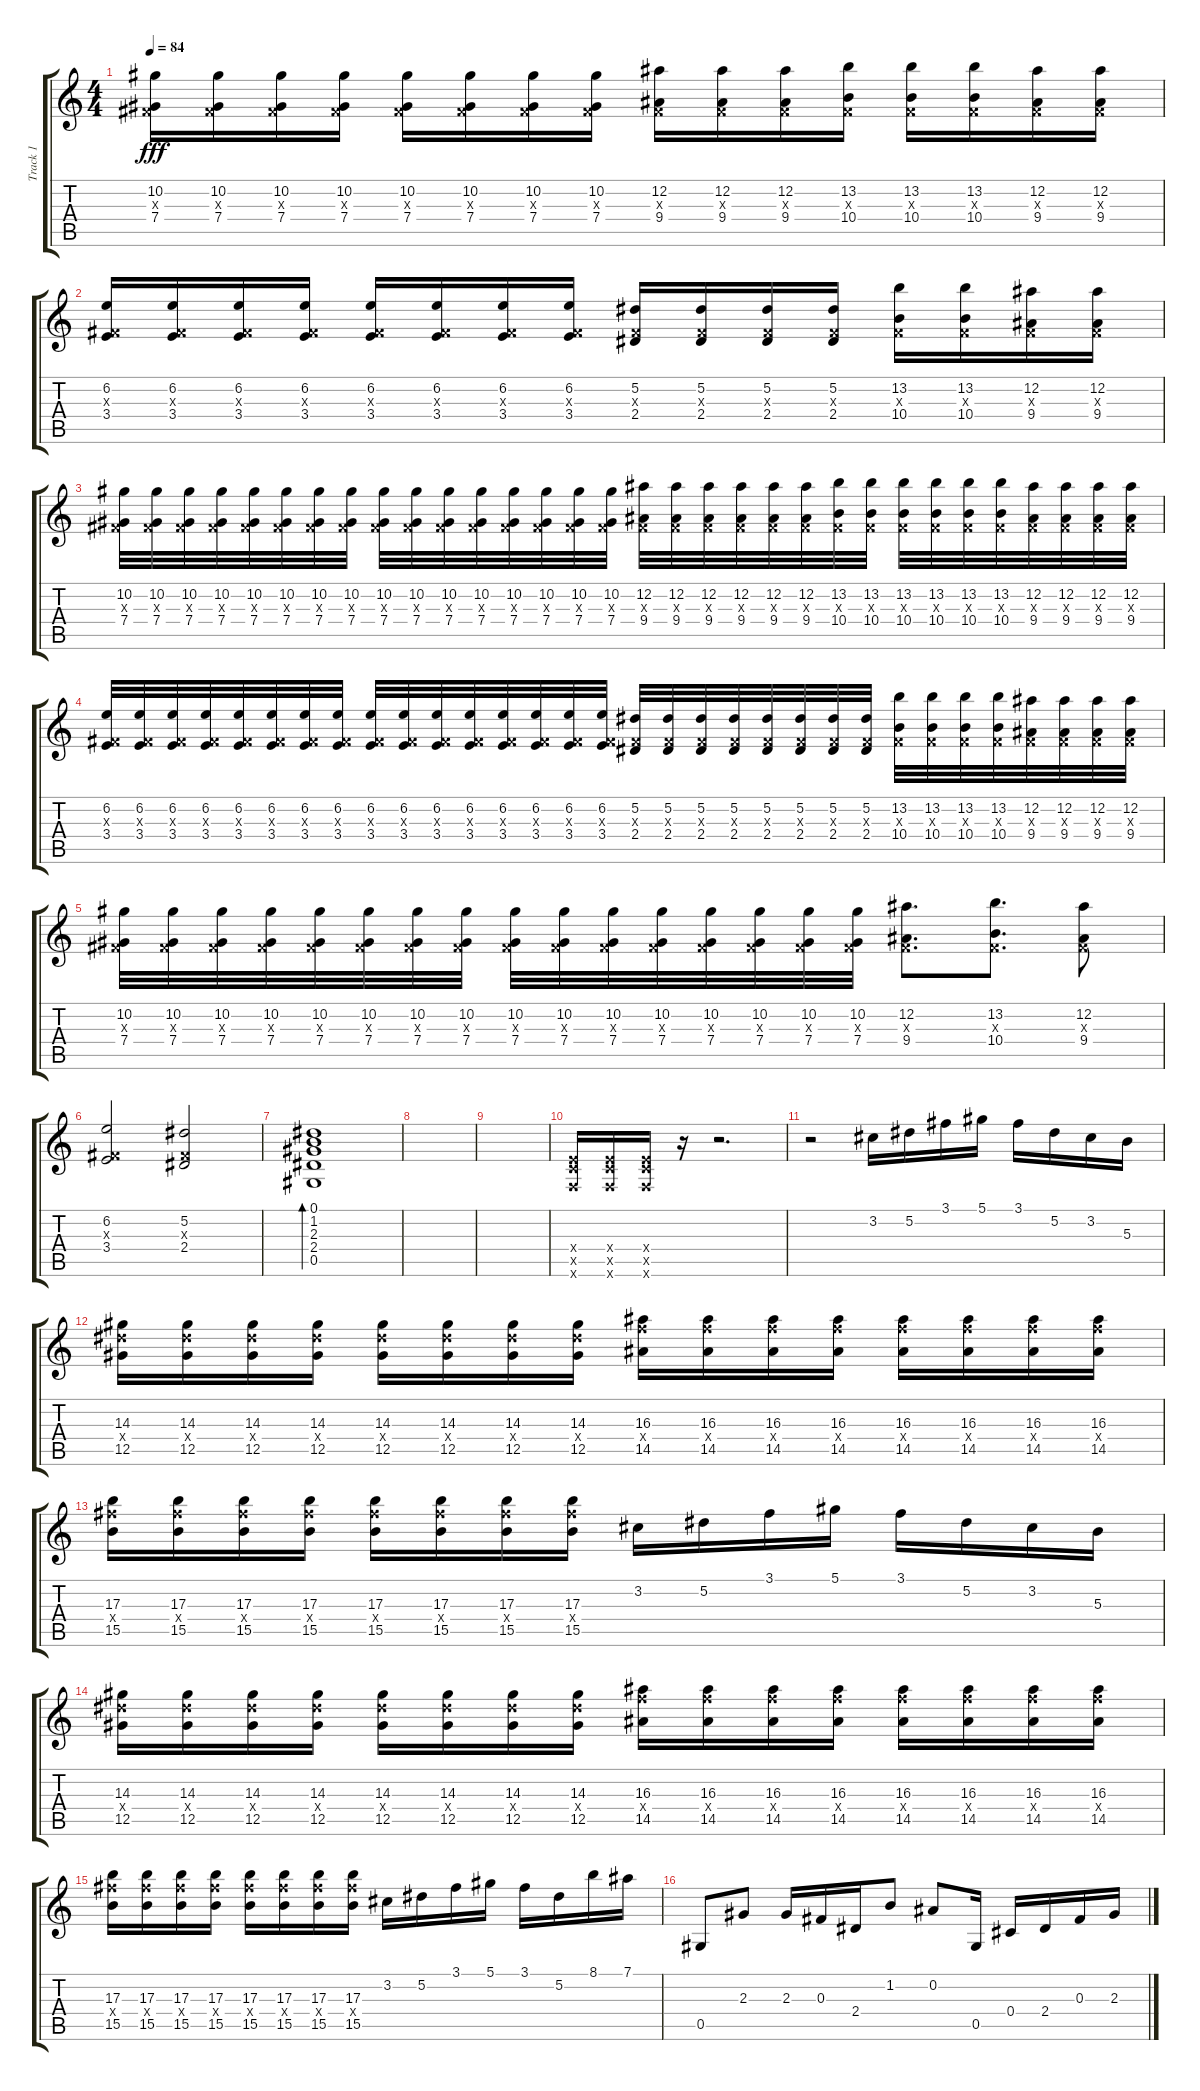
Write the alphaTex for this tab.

\track ("Track 1" "Track 1") {instrument electricguitarclean}
\staff {score tabs}
\tuning (Eb4 Bb3 Gb3 Db3 Ab2 Eb2) {hide}
\ts (4 4)
\tempo 84
\clef g2
\ks c
(10.2 0.3{x} 7.4).16{dy fff instrument distortionguitar} (10.2 0.3{x} 7.4).16 (10.2 0.3{x} 7.4).16 (10.2 0.3{x} 7.4).16 (10.2 0.3{x} 7.4).16 (10.2 0.3{x} 7.4).16 (10.2 0.3{x} 7.4).16 (10.2 0.3{x} 7.4).16 (12.2 0.3{x} 9.4).16 (12.2 0.3{x} 9.4).16 (12.2 0.3{x} 9.4).16 (13.2 0.3{x} 10.4).16 (13.2 0.3{x} 10.4).16 (13.2 0.3{x} 10.4).16 (12.2 0.3{x} 9.4).16 (12.2 0.3{x} 9.4).16 |
(6.2 0.3{x} 3.4).16 (6.2 0.3{x} 3.4).16 (6.2 0.3{x} 3.4).16 (6.2 0.3{x} 3.4).16 (6.2 0.3{x} 3.4).16 (6.2 0.3{x} 3.4).16 (6.2 0.3{x} 3.4).16 (6.2 0.3{x} 3.4).16 (5.2 0.3{x} 2.4).16 (5.2 0.3{x} 2.4).16 (5.2 0.3{x} 2.4).16 (5.2 0.3{x} 2.4).16 (13.2 0.3{x} 10.4).16 (13.2 0.3{x} 10.4).16 (12.2 0.3{x} 9.4).16 (12.2 0.3{x} 9.4).16 |
(10.2 0.3{x} 7.4).32 (10.2 0.3{x} 7.4).32 (10.2 0.3{x} 7.4).32 (10.2 0.3{x} 7.4).32 (10.2 0.3{x} 7.4).32 (10.2 0.3{x} 7.4).32 (10.2 0.3{x} 7.4).32 (10.2 0.3{x} 7.4).32 (10.2 0.3{x} 7.4).32 (10.2 0.3{x} 7.4).32 (10.2 0.3{x} 7.4).32 (10.2 0.3{x} 7.4).32 (10.2 0.3{x} 7.4).32 (10.2 0.3{x} 7.4).32 (10.2 0.3{x} 7.4).32 (10.2 0.3{x} 7.4).32 (12.2 0.3{x} 9.4).32 (12.2 0.3{x} 9.4).32 (12.2 0.3{x} 9.4).32 (12.2 0.3{x} 9.4).32 (12.2 0.3{x} 9.4).32 (12.2 0.3{x} 9.4).32 (13.2 0.3{x} 10.4).32 (13.2 0.3{x} 10.4).32 (13.2 0.3{x} 10.4).32 (13.2 0.3{x} 10.4).32 (13.2 0.3{x} 10.4).32 (13.2 0.3{x} 10.4).32 (12.2 0.3{x} 9.4).32 (12.2 0.3{x} 9.4).32 (12.2 0.3{x} 9.4).32 (12.2 0.3{x} 9.4).32 |
(6.2 0.3{x} 3.4).32 (6.2 0.3{x} 3.4).32 (6.2 0.3{x} 3.4).32 (6.2 0.3{x} 3.4).32 (6.2 0.3{x} 3.4).32 (6.2 0.3{x} 3.4).32 (6.2 0.3{x} 3.4).32 (6.2 0.3{x} 3.4).32 (6.2 0.3{x} 3.4).32 (6.2 0.3{x} 3.4).32 (6.2 0.3{x} 3.4).32 (6.2 0.3{x} 3.4).32 (6.2 0.3{x} 3.4).32 (6.2 0.3{x} 3.4).32 (6.2 0.3{x} 3.4).32 (6.2 0.3{x} 3.4).32 (5.2 0.3{x} 2.4).32 (5.2 0.3{x} 2.4).32 (5.2 0.3{x} 2.4).32 (5.2 0.3{x} 2.4).32 (5.2 0.3{x} 2.4).32 (5.2 0.3{x} 2.4).32 (5.2 0.3{x} 2.4).32 (5.2 0.3{x} 2.4).32 (13.2 0.3{x} 10.4).32 (13.2 0.3{x} 10.4).32 (13.2 0.3{x} 10.4).32 (13.2 0.3{x} 10.4).32 (12.2 0.3{x} 9.4).32 (12.2 0.3{x} 9.4).32 (12.2 0.3{x} 9.4).32 (12.2 0.3{x} 9.4).32 |
(10.2 0.3{x} 7.4).32 (10.2 0.3{x} 7.4).32 (10.2 0.3{x} 7.4).32 (10.2 0.3{x} 7.4).32 (10.2 0.3{x} 7.4).32 (10.2 0.3{x} 7.4).32 (10.2 0.3{x} 7.4).32 (10.2 0.3{x} 7.4).32 (10.2 0.3{x} 7.4).32 (10.2 0.3{x} 7.4).32 (10.2 0.3{x} 7.4).32 (10.2 0.3{x} 7.4).32 (10.2 0.3{x} 7.4).32 (10.2 0.3{x} 7.4).32 (10.2 0.3{x} 7.4).32 (10.2 0.3{x} 7.4).32 (12.2 0.3{x} 9.4).8{d} (13.2 0.3{x} 10.4).8{d} (12.2 0.3{x} 9.4).8 |
(6.2 0.3{x} 3.4).2 (5.2 0.3{x} 2.4).2 |
(0.1 1.2 2.3 2.4 0.5).1{bd 240 instrument electricguitarclean} |
|
|
(3.4{x} 4.5{x} 2.6{x}).16{instrument distortionguitar} (3.4{x} 4.5{x} 2.6{x}).16 (3.4{x} 4.5{x} 2.6{x}).16 r.16 r.2{d} |
r.2 3.2.16{balance 16} 5.2.16 3.1.16 5.1.16 3.1.16 5.2.16 3.2.16 5.3.16 |
(14.3 14.4{x} 12.5).16{balance 8} (14.3 14.4{x} 12.5).16 (14.3 14.4{x} 12.5).16 (14.3 14.4{x} 12.5).16 (14.3 14.4{x} 12.5).16 (14.3 14.4{x} 12.5).16 (14.3 14.4{x} 12.5).16 (14.3 14.4{x} 12.5).16 (16.3 16.4{x} 14.5).16 (16.3 16.4{x} 14.5).16 (16.3 16.4{x} 14.5).16 (16.3 16.4{x} 14.5).16 (16.3 16.4{x} 14.5).16 (16.3 16.4{x} 14.5).16 (16.3 16.4{x} 14.5).16 (16.3 16.4{x} 14.5).16 |
(17.3 17.4{x} 15.5).16 (17.3 17.4{x} 15.5).16 (17.3 17.4{x} 15.5).16 (17.3 17.4{x} 15.5).16 (17.3 17.4{x} 15.5).16 (17.3 17.4{x} 15.5).16 (17.3 17.4{x} 15.5).16 (17.3 17.4{x} 15.5).16 3.2.16 5.2.16 3.1.16 5.1.16 3.1.16 5.2.16 3.2.16 5.3.16 |
(14.3 14.4{x} 12.5).16 (14.3 14.4{x} 12.5).16 (14.3 14.4{x} 12.5).16 (14.3 14.4{x} 12.5).16 (14.3 14.4{x} 12.5).16 (14.3 14.4{x} 12.5).16 (14.3 14.4{x} 12.5).16 (14.3 14.4{x} 12.5).16 (16.3 16.4{x} 14.5).16 (16.3 16.4{x} 14.5).16 (16.3 16.4{x} 14.5).16 (16.3 16.4{x} 14.5).16 (16.3 16.4{x} 14.5).16 (16.3 16.4{x} 14.5).16 (16.3 16.4{x} 14.5).16 (16.3 16.4{x} 14.5).16 |
(17.3 17.4{x} 15.5).16 (17.3 17.4{x} 15.5).16 (17.3 17.4{x} 15.5).16 (17.3 17.4{x} 15.5).16 (17.3 17.4{x} 15.5).16 (17.3 17.4{x} 15.5).16 (17.3 17.4{x} 15.5).16 (17.3 17.4{x} 15.5).16 3.2.16 5.2.16 3.1.16 5.1.16 3.1.16 5.2.16 8.1.16 7.1.16 |
0.5.8 2.3.8 2.3.16 0.3.16 2.4.16 1.2.8 0.2.8 0.5.16 0.4.16 2.4.16 0.3.16 2.3.16
